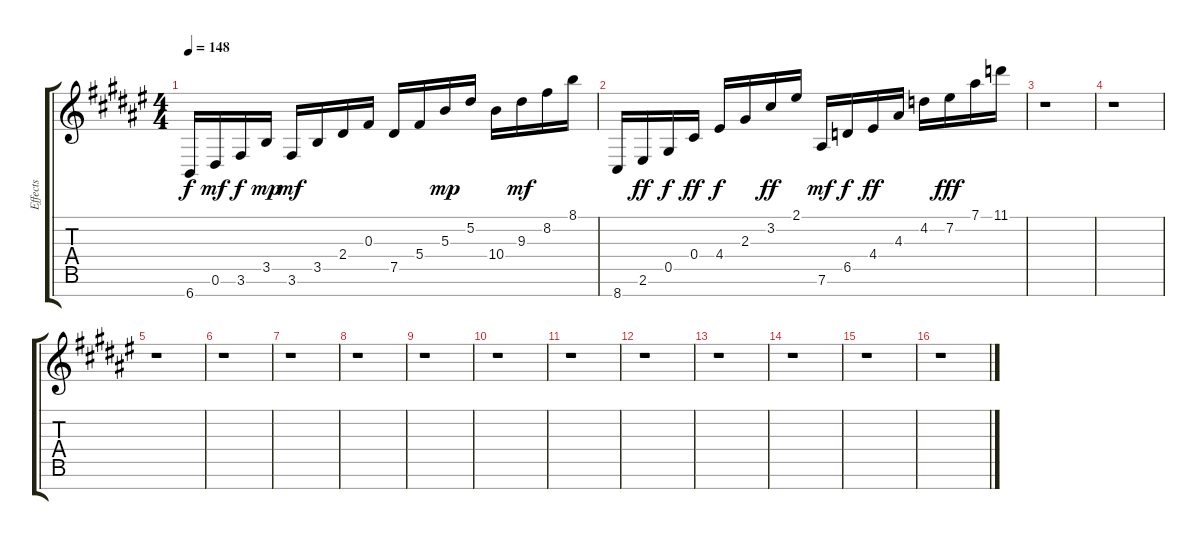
\track ("Effects" "Effects") {instrument fx1rain}
\staff {score tabs}
\tuning (Eb5 Bb4 Gb4 Db4 Ab3 Eb3 F2) {hide}
\ts (4 4)
\tempo 148
\clef g2
\ks d#minor
6.7.16{dy f} 0.6.16{dy mf} 3.6.16{dy f} 3.5.16{dy mp} 3.6.16{dy mf} 3.5.16 2.4.16 0.3.16 7.5.16 5.4.16 5.3.16{dy mp} 5.2.16 10.4.16 9.3.16{dy mf} 8.2.16 8.1.16 |
8.7.16 2.6.16{dy ff} 0.5.16{dy f} 0.4.16{dy ff} 4.4.16{dy f} 2.3.16 3.2.16{dy ff} 2.1.16 7.6.16{dy mf} 6.5.16{dy f} 4.4.16{dy ff} 4.3.16 4.2.16 7.2.16{dy fff} 7.1.16 11.1.16 |
r.1 |
r.1 |
r.1 |
r.1 |
r.1 |
r.1 |
r.1 |
r.1 |
r.1 |
r.1 |
r.1 |
r.1 |
r.1 |
r.1
